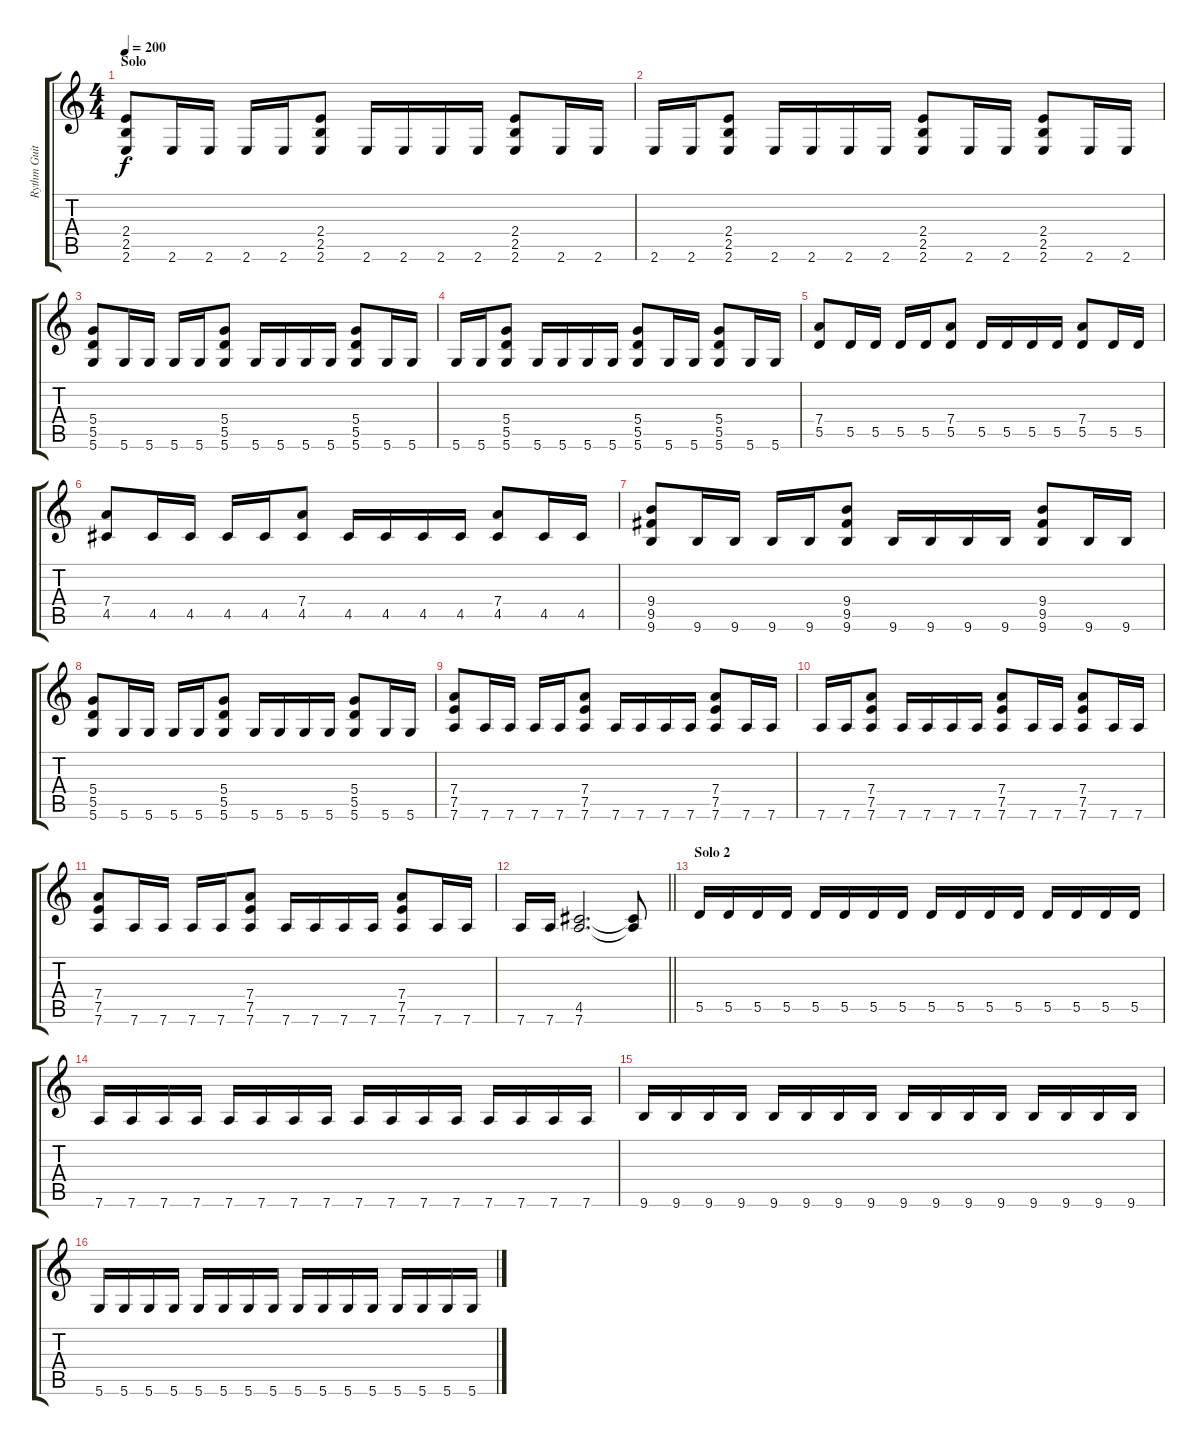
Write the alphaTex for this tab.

\track ("Rythm Guitar" "Rythm Guit") {instrument distortionguitar}
\staff {score tabs}
\tuning (E4 B3 G3 D3 A2 D2) {hide}
\ts (4 4)
\section ("" "Solo")
\tempo 200
\clef g2
\ks c
(2.4 2.5 2.6).8{dy f} 2.6.16 2.6.16 2.6.16 2.6.16 (2.4 2.5 2.6).8 2.6.16 2.6.16 2.6.16 2.6.16 (2.4 2.5 2.6).8 2.6.16 2.6.16 |
2.6.16 2.6.16 (2.4 2.5 2.6).8 2.6.16 2.6.16 2.6.16 2.6.16 (2.4 2.5 2.6).8 2.6.16 2.6.16 (2.4 2.5 2.6).8 2.6.16 2.6.16 |
(5.4 5.5 5.6).8 5.6.16 5.6.16 5.6.16 5.6.16 (5.4 5.5 5.6).8 5.6.16 5.6.16 5.6.16 5.6.16 (5.4 5.5 5.6).8 5.6.16 5.6.16 |
5.6.16 5.6.16 (5.4 5.5 5.6).8 5.6.16 5.6.16 5.6.16 5.6.16 (5.4 5.5 5.6).8 5.6.16 5.6.16 (5.4 5.5 5.6).8 5.6.16 5.6.16 |
(7.4 5.5).8 5.5.16 5.5.16 5.5.16 5.5.16 (7.4 5.5).8 5.5.16 5.5.16 5.5.16 5.5.16 (7.4 5.5).8 5.5.16 5.5.16 |
(7.4 4.5).8 4.5.16 4.5.16 4.5.16 4.5.16 (7.4 4.5).8 4.5.16 4.5.16 4.5.16 4.5.16 (7.4 4.5).8 4.5.16 4.5.16 |
(9.4 9.5 9.6).8 9.6.16 9.6.16 9.6.16 9.6.16 (9.4 9.5 9.6).8 9.6.16 9.6.16 9.6.16 9.6.16 (9.4 9.5 9.6).8 9.6.16 9.6.16 |
(5.4 5.5 5.6).8 5.6.16 5.6.16 5.6.16 5.6.16 (5.4 5.5 5.6).8 5.6.16 5.6.16 5.6.16 5.6.16 (5.4 5.5 5.6).8 5.6.16 5.6.16 |
(7.4 7.5 7.6).8 7.6.16 7.6.16 7.6.16 7.6.16 (7.4 7.5 7.6).8 7.6.16 7.6.16 7.6.16 7.6.16 (7.4 7.5 7.6).8 7.6.16 7.6.16 |
7.6.16 7.6.16 (7.4 7.5 7.6).8 7.6.16 7.6.16 7.6.16 7.6.16 (7.4 7.5 7.6).8 7.6.16 7.6.16 (7.4 7.5 7.6).8 7.6.16 7.6.16 |
(7.4 7.5 7.6).8 7.6.16 7.6.16 7.6.16 7.6.16 (7.4 7.5 7.6).8 7.6.16 7.6.16 7.6.16 7.6.16 (7.4 7.5 7.6).8 7.6.16 7.6.16 |
\barLineRight lightlight
7.6.16 7.6.16 (4.5 7.6).2{d} (4.5{t} 7.6{t}).8 |
\section ("" "Solo 2")
5.5.16 5.5.16 5.5.16 5.5.16 5.5.16 5.5.16 5.5.16 5.5.16 5.5.16 5.5.16 5.5.16 5.5.16 5.5.16 5.5.16 5.5.16 5.5.16 |
7.6.16 7.6.16 7.6.16 7.6.16 7.6.16 7.6.16 7.6.16 7.6.16 7.6.16 7.6.16 7.6.16 7.6.16 7.6.16 7.6.16 7.6.16 7.6.16 |
9.6.16 9.6.16 9.6.16 9.6.16 9.6.16 9.6.16 9.6.16 9.6.16 9.6.16 9.6.16 9.6.16 9.6.16 9.6.16 9.6.16 9.6.16 9.6.16 |
5.6.16 5.6.16 5.6.16 5.6.16 5.6.16 5.6.16 5.6.16 5.6.16 5.6.16 5.6.16 5.6.16 5.6.16 5.6.16 5.6.16 5.6.16 5.6.16
